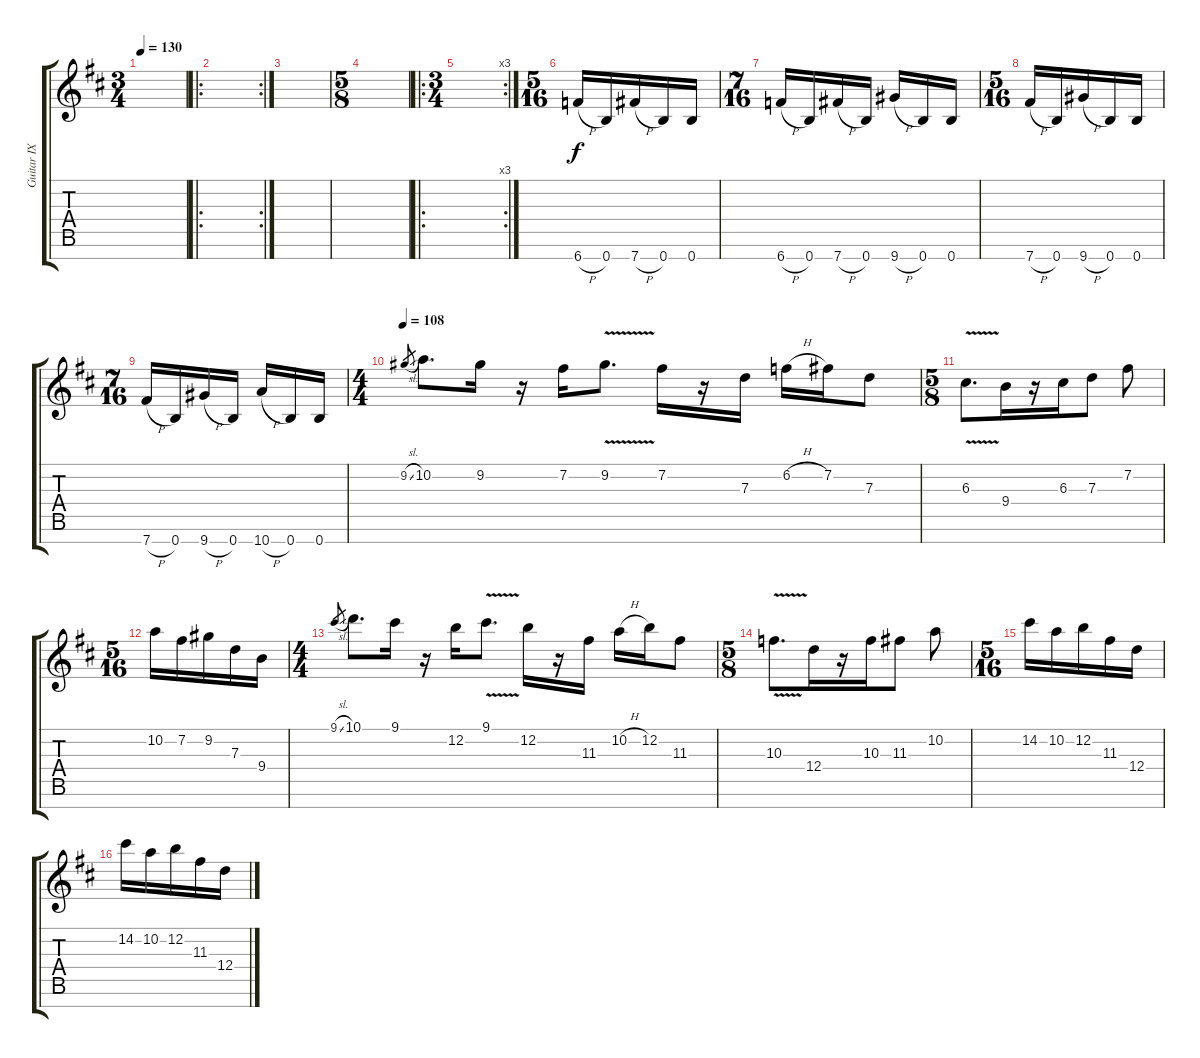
\track ("Guitar IX (7 strings Standard Tuning)" "Guitar IX ") {instrument distortionguitar}
\staff {score tabs}
\tuning (E4 B3 G3 D3 A2 E2 B1) {hide}
\ts (3 4)
\tempo 130
\clef g2
\ks d
|
\ro
\rc 2
|
|
\ts (5 8)
|
\ro
\rc 3
\ts (3 4)
|
\ts (5 16)
6.7{h}.16{ot 8vb beam merge} 0.7.16{ot 8vb} 7.7{h}.16{ot 8vb beam merge} 0.7.16{ot 8vb beam merge} 0.7.16{ot 8vb} |
\ts (7 16)
6.7{h}.16{ot 8vb beam merge} 0.7.16{ot 8vb beam merge} 7.7{h}.16{ot 8vb beam merge} 0.7.16{ot 8vb} 9.7{h}.16{ot 8vb beam merge} 0.7.16{ot 8vb beam merge} 0.7.16{ot 8vb} |
\ts (5 16)
7.7{h}.16{ot 8vb beam merge} 0.7.16{ot 8vb} 9.7{h}.16{ot 8vb beam merge} 0.7.16{ot 8vb beam merge} 0.7.16{ot 8vb} |
\ts (7 16)
7.7{h}.16{ot 8vb beam merge} 0.7.16{ot 8vb beam merge} 9.7{h}.16{ot 8vb beam merge} 0.7.16{ot 8vb} 10.7{h}.16{ot 8vb beam merge} 0.7.16{ot 8vb beam merge} 0.7.16{ot 8vb} |
\ts (4 4)
\tempo 108
9.2{sl}.8{gr} 10.2.8{d balance 16 instrument electricguitarclean} 9.2.16 r.16 7.2.16 9.2{v}.8{d} 7.2.16 r.16 7.3.16 6.2{h}.16 7.2.16 7.3.8 |
\ts (5 8)
6.3{v}.8{d beam merge} 9.4.16 r.16 6.3.16{beam merge} 7.3.8{beam split} 7.2.8 |
\ts (5 16)
10.2.16{beam merge} 7.2.16 9.2.16{beam merge} 7.3.16{beam merge} 9.4.16 |
\ts (4 4)
9.1{sl}.8{gr} 10.1.8{d} 9.1.16 r.16 12.2.16 9.1{v}.8{d} 12.2.16 r.16 11.3.16 10.2{h}.16 12.2.16 11.3.8 |
\ts (5 8)
10.3{v}.8{d beam merge} 12.4.16 r.16 10.3.16{beam merge} 11.3.8{beam split} 10.2.8 |
\ts (5 16)
14.2.16{beam merge} 10.2.16 12.2.16{beam merge} 11.3.16{beam merge} 12.4.16 |
14.2.16{beam merge} 10.2.16 12.2.16{beam merge} 11.3.16{beam merge} 12.4.16
